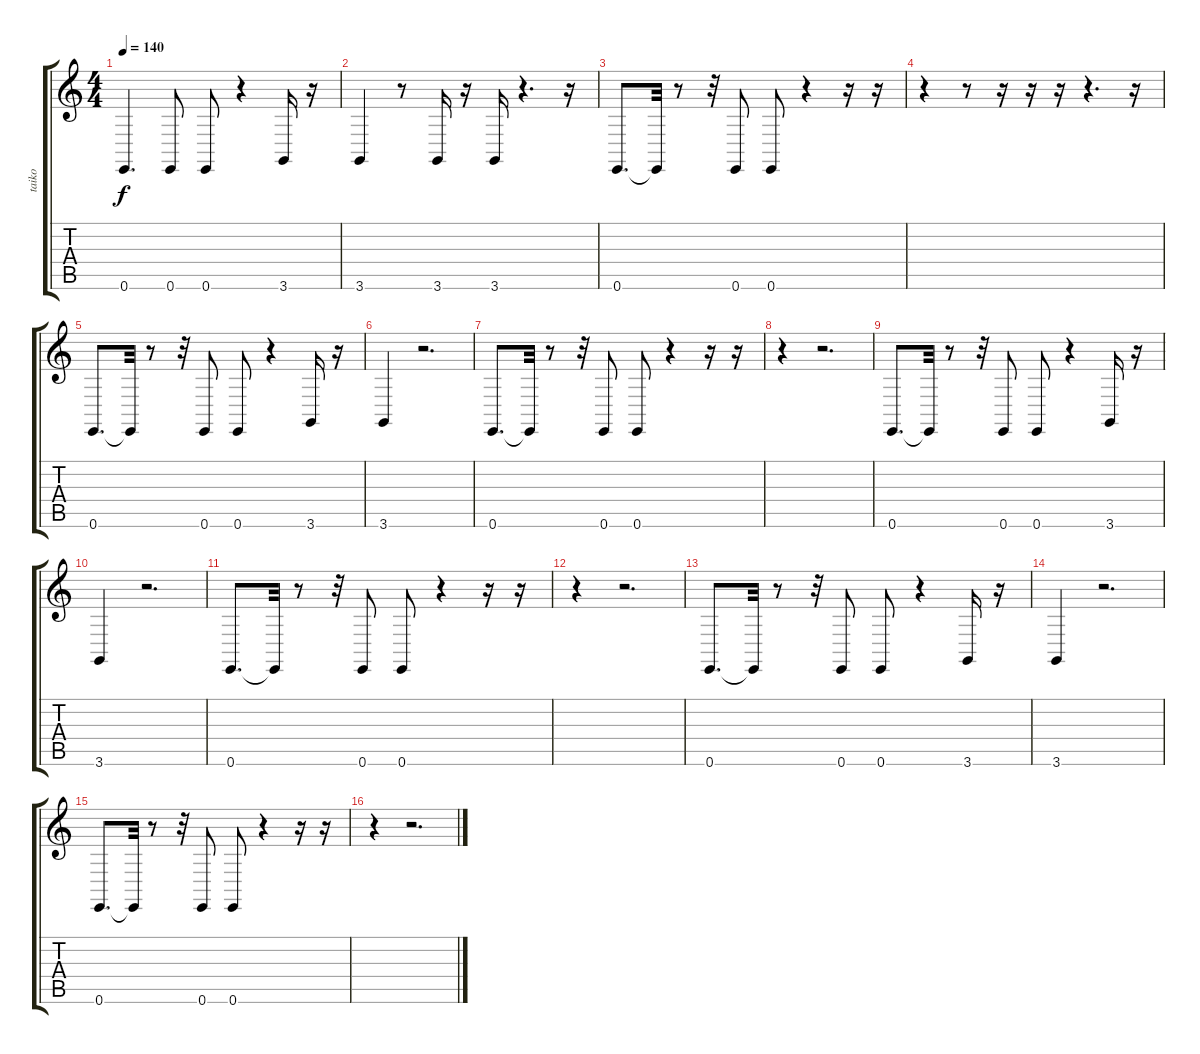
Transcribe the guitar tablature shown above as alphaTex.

\track ("taiko" "taiko") {instrument taikodrum}
\staff {score tabs}
\tuning (E4 B3 G3 D3 A2 E2) {hide}
\ts (4 4)
\tempo 140
\clef g2
\ks c
0.6.4{d dy f instrument taikodrum} 0.6.8 0.6.8 r.4 3.6.16 r.16 |
3.6.4 r.8 3.6.16 r.16 3.6.16 r.4{d} r.16 |
0.6.8{d} 0.6{t}.32 r.8 r.32 0.6.8 0.6.8 r.4 r.16 r.16 |
r.4 r.8 r.16 r.16 r.16 r.4{d} r.16 |
0.6.8{d} 0.6{t}.32 r.8 r.32 0.6.8 0.6.8 r.4 3.6.16 r.16 |
3.6.4 r.2{d} |
0.6.8{d} 0.6{t}.32 r.8 r.32 0.6.8 0.6.8 r.4 r.16 r.16 |
r.4 r.2{d} |
0.6.8{d} 0.6{t}.32 r.8 r.32 0.6.8 0.6.8 r.4 3.6.16 r.16 |
3.6.4 r.2{d} |
0.6.8{d} 0.6{t}.32 r.8 r.32 0.6.8 0.6.8 r.4 r.16 r.16 |
r.4 r.2{d} |
0.6.8{d} 0.6{t}.32 r.8 r.32 0.6.8 0.6.8 r.4 3.6.16 r.16 |
3.6.4 r.2{d} |
0.6.8{d} 0.6{t}.32 r.8 r.32 0.6.8 0.6.8 r.4 r.16 r.16 |
r.4 r.2{d}
